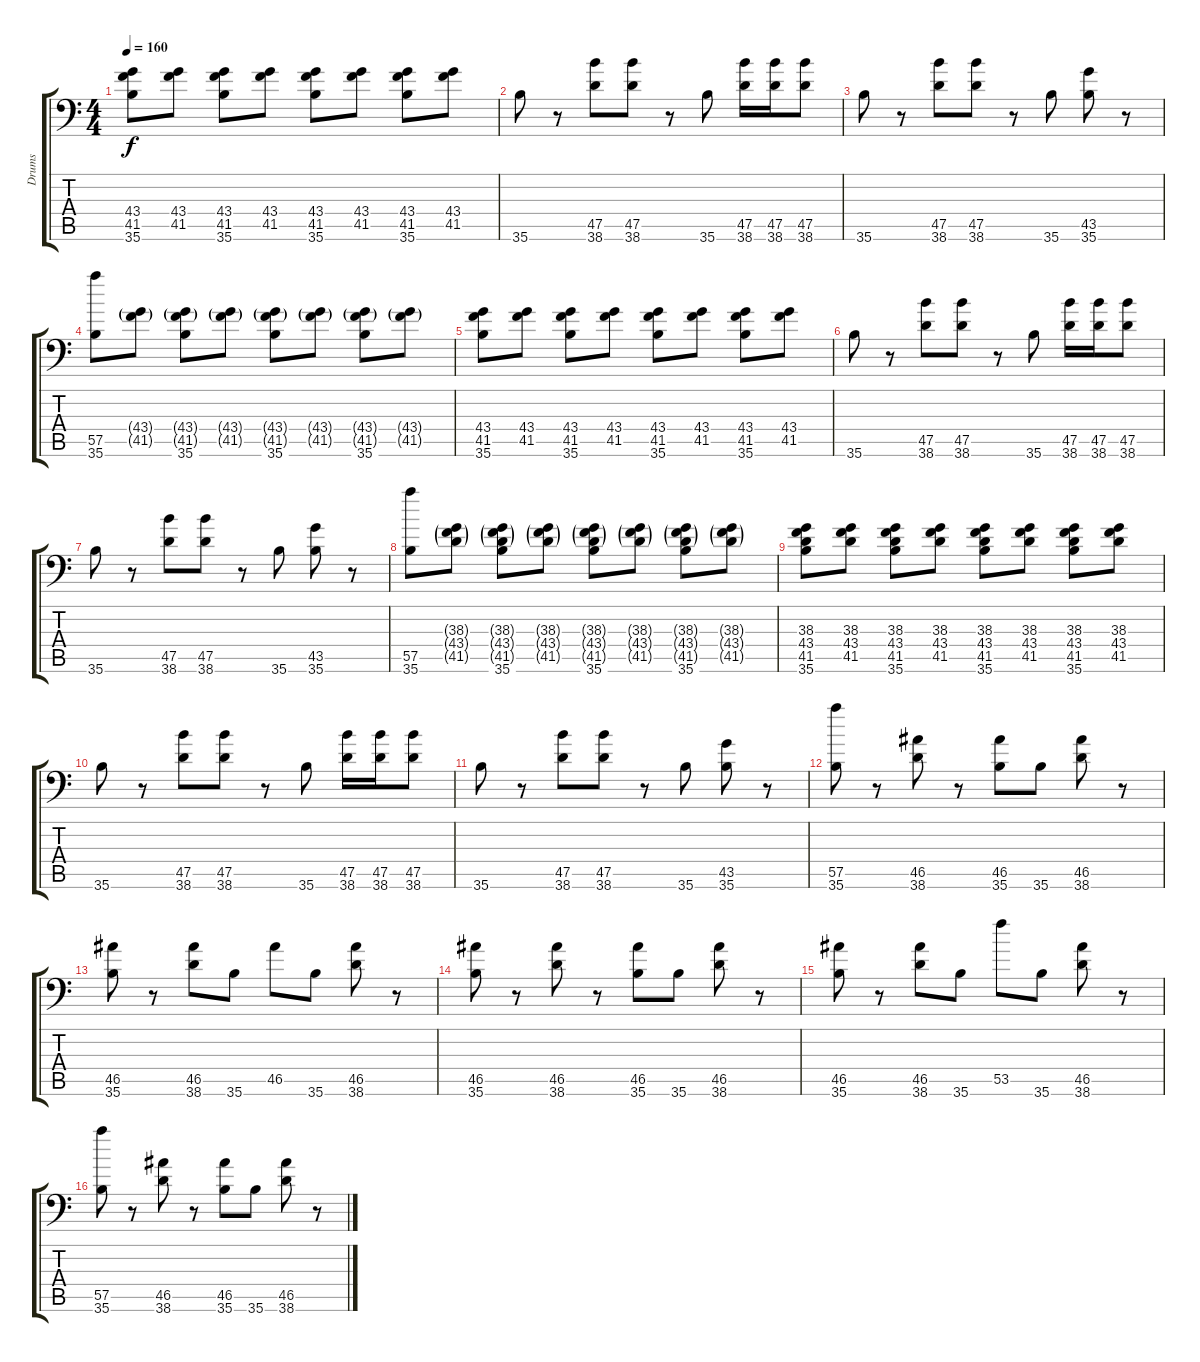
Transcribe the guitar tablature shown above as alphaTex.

\track ("Drums" "Drums") {instrument acousticgrandpiano}
\staff {score tabs}
\tuning (C-1 C-1 C-1 C-1 C-1 C-1) {hide}
\ts (4 4)
\tempo 160
\clef f4
\ks c
(43.4 41.5 35.6).8{dy f} (43.4 41.5).8 (43.4 41.5 35.6).8 (43.4 41.5).8 (43.4 41.5 35.6).8 (43.4 41.5).8 (43.4 41.5 35.6).8 (43.4 41.5).8 |
35.6.8 r.8 (47.5 38.6).8 (47.5 38.6).8 r.8 35.6.8 (47.5 38.6).16 (47.5 38.6).16 (47.5 38.6).8 |
35.6.8 r.8 (47.5 38.6).8 (47.5 38.6).8 r.8 35.6.8 (43.5 35.6).8 r.8 |
(57.5 35.6).8 (43.4{g} 41.5{g}).8 (43.4{g} 41.5{g} 35.6).8 (43.4{g} 41.5{g}).8 (43.4{g} 41.5{g} 35.6).8 (43.4{g} 41.5{g}).8 (43.4{g} 41.5{g} 35.6).8 (43.4{g} 41.5{g}).8 |
(43.4 41.5 35.6).8 (43.4 41.5).8 (43.4 41.5 35.6).8 (43.4 41.5).8 (43.4 41.5 35.6).8 (43.4 41.5).8 (43.4 41.5 35.6).8 (43.4 41.5).8 |
35.6.8 r.8 (47.5 38.6).8 (47.5 38.6).8 r.8 35.6.8 (47.5 38.6).16 (47.5 38.6).16 (47.5 38.6).8 |
35.6.8 r.8 (47.5 38.6).8 (47.5 38.6).8 r.8 35.6.8 (43.5 35.6).8 r.8 |
(57.5 35.6).8 (38.3{g} 43.4{g} 41.5{g}).8 (38.3{g} 43.4{g} 41.5{g} 35.6).8 (38.3{g} 43.4{g} 41.5{g}).8 (38.3{g} 43.4{g} 41.5{g} 35.6).8 (38.3{g} 43.4{g} 41.5{g}).8 (38.3{g} 43.4{g} 41.5{g} 35.6).8 (38.3{g} 43.4{g} 41.5{g}).8 |
(38.3 43.4 41.5 35.6).8 (38.3 43.4 41.5).8 (38.3 43.4 41.5 35.6).8 (38.3 43.4 41.5).8 (38.3 43.4 41.5 35.6).8 (38.3 43.4 41.5).8 (38.3 43.4 41.5 35.6).8 (38.3 43.4 41.5).8 |
35.6.8 r.8 (47.5 38.6).8 (47.5 38.6).8 r.8 35.6.8 (47.5 38.6).16 (47.5 38.6).16 (47.5 38.6).8 |
35.6.8 r.8 (47.5 38.6).8 (47.5 38.6).8 r.8 35.6.8 (43.5 35.6).8 r.8 |
(57.5 35.6).8 r.8 (46.5 38.6).8 r.8 (46.5 35.6).8 35.6.8 (46.5 38.6).8 r.8 |
(46.5 35.6).8 r.8 (46.5 38.6).8 35.6.8 46.5.8 35.6.8 (46.5 38.6).8 r.8 |
(46.5 35.6).8 r.8 (46.5 38.6).8 r.8 (46.5 35.6).8 35.6.8 (46.5 38.6).8 r.8 |
(46.5 35.6).8 r.8 (46.5 38.6).8 35.6.8 53.5.8 35.6.8 (46.5 38.6).8 r.8 |
(57.5 35.6).8 r.8 (46.5 38.6).8 r.8 (46.5 35.6).8 35.6.8 (46.5 38.6).8 r.8
